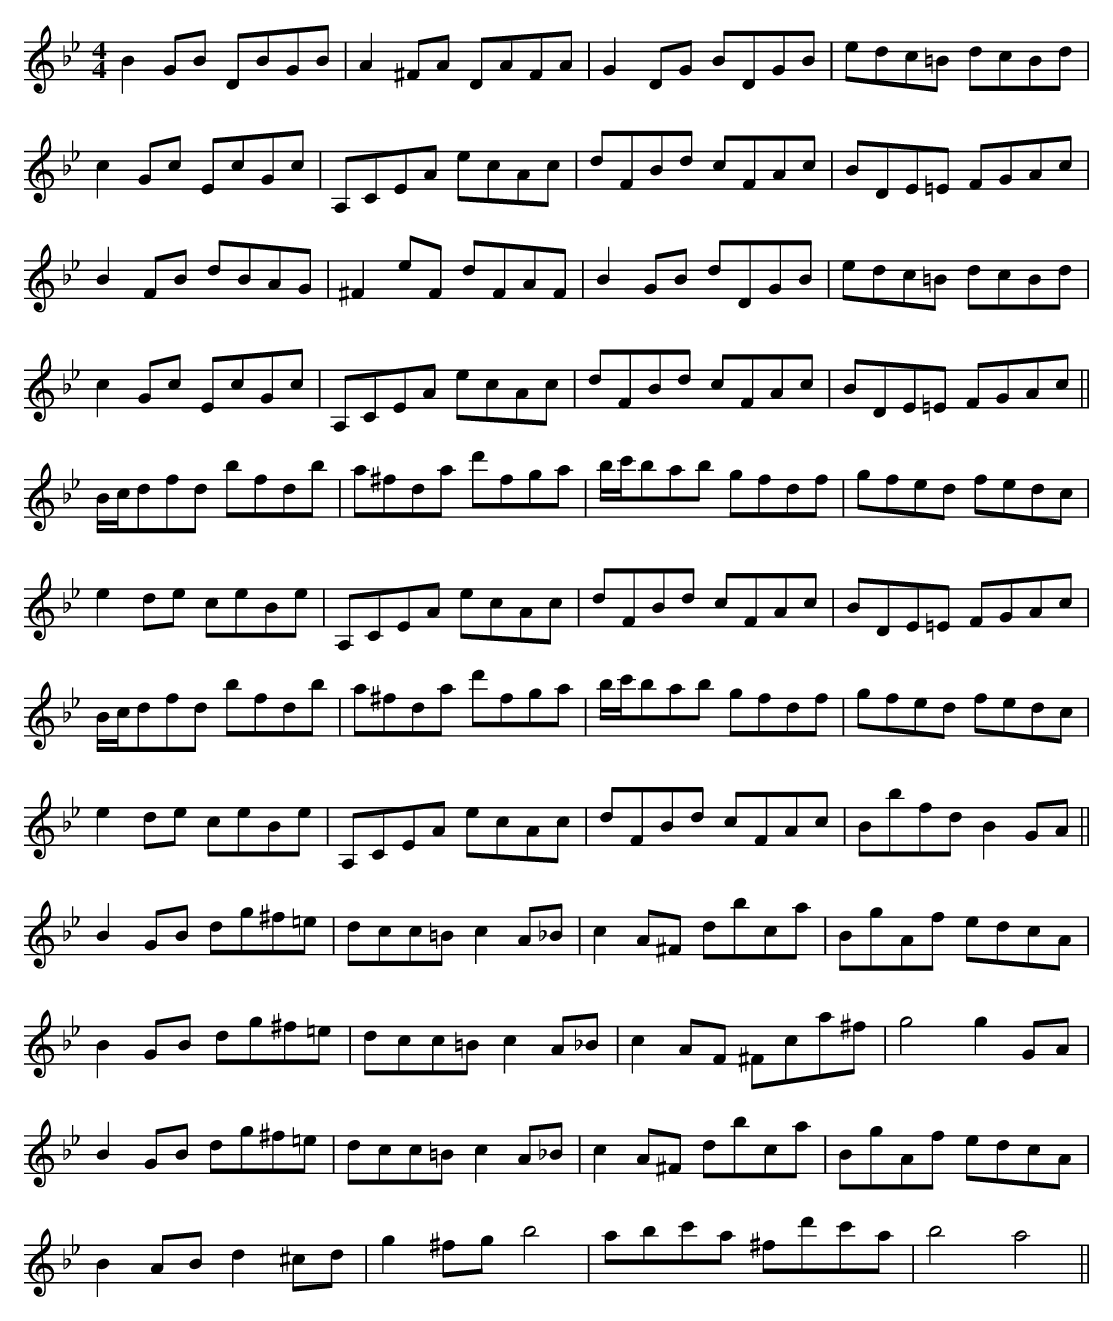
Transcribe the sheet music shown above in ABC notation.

X:1
M:4/4
K:Gmin
B2GB DBGB|A2^FA DAFA|G2DG BDGB|edc=B dcBd|
c2Gc EcGc|A,CEA ecAc|dFBd cFAc|BDE=E FGAc|
B2FB dBAG|^F2eF dFAF|B2GB dDGB|edc=B dcBd|
c2Gc EcGc|A,CEA ecAc|dFBd cFAc|BDE=E FGAc||
B/c/dfd bfdb|a^fda d'fga|b/c'/bab gfdf|gfed fedc|
e2de ceBe|A,CEA ecAc|dFBd cFAc|BDE=E FGAc|
B/c/dfd bfdb|a^fda d'fga|b/c'/bab gfdf|gfed fedc|
e2de ceBe|A,CEA ecAc|dFBd cFAc|BbfdB2GA||
B2GB dg^f=e|dcc=Bc2A_B|c2A^F dbca|BgAf edcA|
B2GB dg^f=e|dcc=Bc2A_B|c2AF ^Fca^f|g4g2GA|
B2GB dg^f=e|dcc=Bc2A_B|c2A^F dbca|BgAf edcA|
B2ABd2^cd|g2^fgb4|abc'a ^fd'c'a|b4a4||
